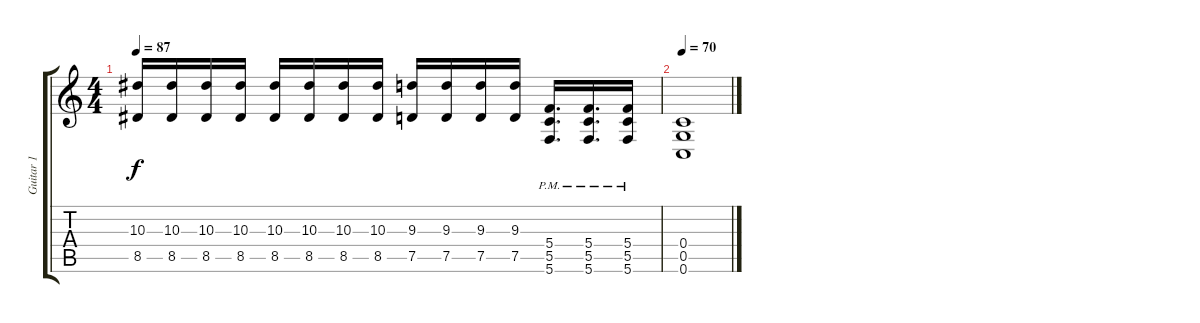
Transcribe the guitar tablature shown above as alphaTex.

\track ("Guitar 1" "Guitar 1") {instrument distortionguitar}
\staff {score tabs}
\tuning (D4 A3 F3 C3 G2 C2) {hide}
\ts (4 4)
\tempo 87
\clef g2
\ks c
(10.3 8.5).16{dy f} (10.3 8.5).16 (10.3 8.5).16 (10.3 8.5).16 (10.3 8.5).16 (10.3 8.5).16 (10.3 8.5).16 (10.3 8.5).16 (9.3 7.5).16 (9.3 7.5).16 (9.3 7.5).16 (9.3 7.5).16 (5.4{pm} 5.5{pm} 5.6{pm}).16{d} (5.4{pm} 5.5{pm} 5.6{pm}).16{d} (5.4{pm} 5.5{pm} 5.6{pm}).16 |
\tempo 70
(0.4 0.5 0.6).1
